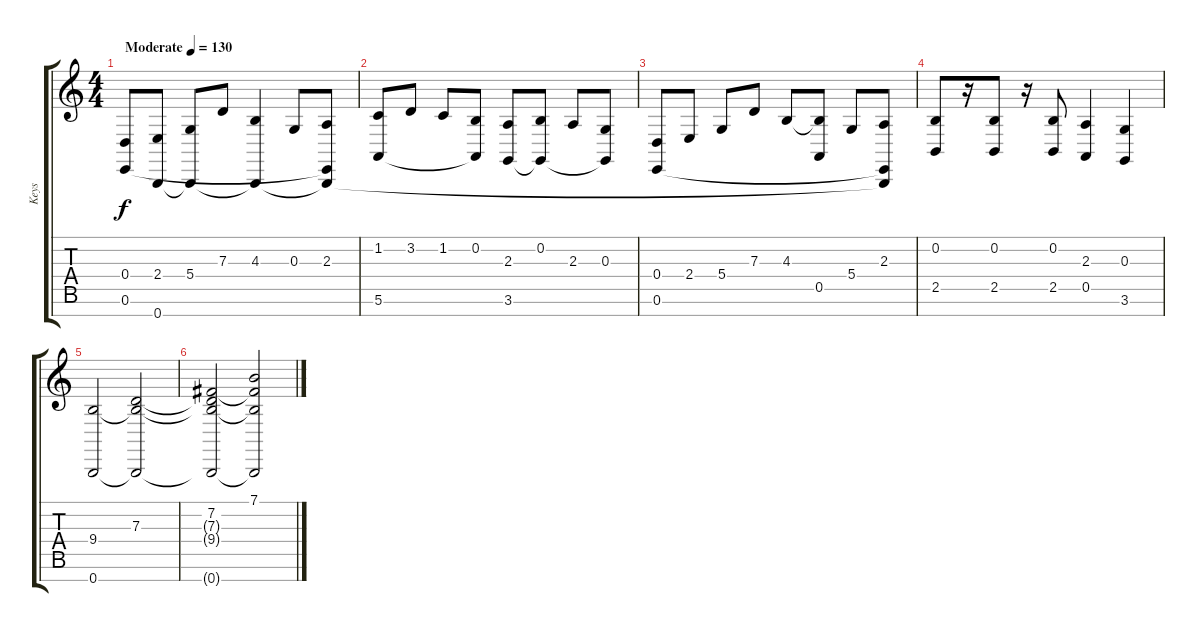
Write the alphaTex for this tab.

\track ("Keys" "Keys") {instrument drawbarorgan}
\staff {score tabs}
\tuning (E4 B3 G3 D3 A2 E2 B1) {hide}
\ts (4 4)
\tempo (130 "Moderate")
\clef g2
\ks c
(0.4 0.6).8{dy f instrument drawbarorgan} (2.4 0.7).8 (5.4 0.7{t}).8 7.3.8 (4.3 0.7{t}).4 0.3.8 (2.3 0.6{t} 0.7{t}).8 |
(1.2 5.6).8 3.2.8 1.2.8 (0.2 5.6{t}).8 (2.3 3.6).8 (0.2 3.6{t}).8 2.3.8 (0.3 3.6{t}).8 |
(0.4 0.6).8 2.4.8 5.4.8 7.3.8 4.3.8 (4.3{t} 0.5).8 5.4.8 (2.3 0.6{t} 0.7{t}).8 |
(0.2 2.5).8 r.16 (0.2 2.5).8 r.16 (0.2 2.5).8 (2.3 0.5).4 (0.3 3.6).4 |
(9.4 0.7).2 (7.3 9.4{t} 0.7{t}).2 |
(7.2 7.3{t} 9.4{t} 0.7{t}).2 (7.1 7.2{t} 9.4{t} 0.7{t}).2
